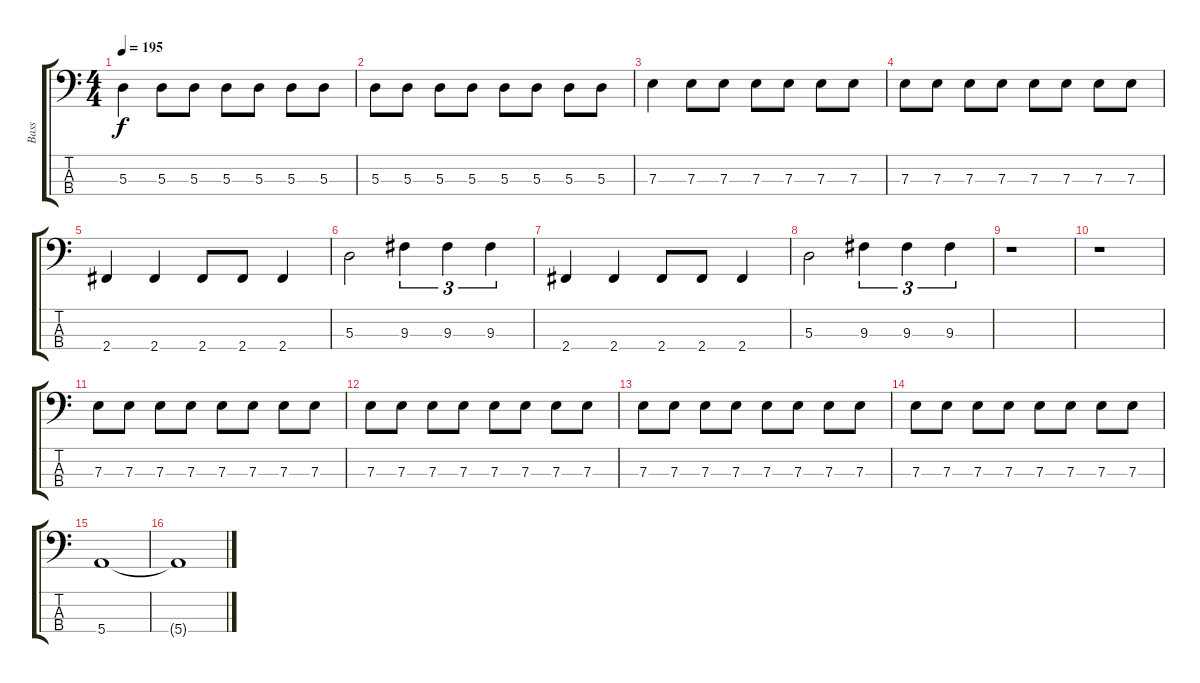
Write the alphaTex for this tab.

\track ("Bass" "Bass") {instrument electricbassfinger}
\staff {score tabs}
\tuning (G2 D2 A1 E1) {hide}
\ts (4 4)
\tempo 195
\clef f4
\ks c
5.3.4{dy f} 5.3.8 5.3.8 5.3.8 5.3.8 5.3.8 5.3.8 |
5.3.8 5.3.8 5.3.8 5.3.8 5.3.8 5.3.8 5.3.8 5.3.8 |
7.3.4 7.3.8 7.3.8 7.3.8 7.3.8 7.3.8 7.3.8 |
7.3.8 7.3.8 7.3.8 7.3.8 7.3.8 7.3.8 7.3.8 7.3.8 |
2.4.4 2.4.4 2.4.8 2.4.8 2.4.4 |
5.3.2 9.3.4{tu (3 2)} 9.3.4{tu (3 2)} 9.3.4{tu (3 2)} |
2.4.4 2.4.4 2.4.8 2.4.8 2.4.4 |
5.3.2 9.3.4{tu (3 2)} 9.3.4{tu (3 2)} 9.3.4{tu (3 2)} |
r.1 |
r.1 |
7.3.8 7.3.8 7.3.8 7.3.8 7.3.8 7.3.8 7.3.8 7.3.8 |
7.3.8 7.3.8 7.3.8 7.3.8 7.3.8 7.3.8 7.3.8 7.3.8 |
7.3.8 7.3.8 7.3.8 7.3.8 7.3.8 7.3.8 7.3.8 7.3.8 |
7.3.8 7.3.8 7.3.8 7.3.8 7.3.8 7.3.8 7.3.8 7.3.8 |
5.4.1 |
5.4{t}.1
